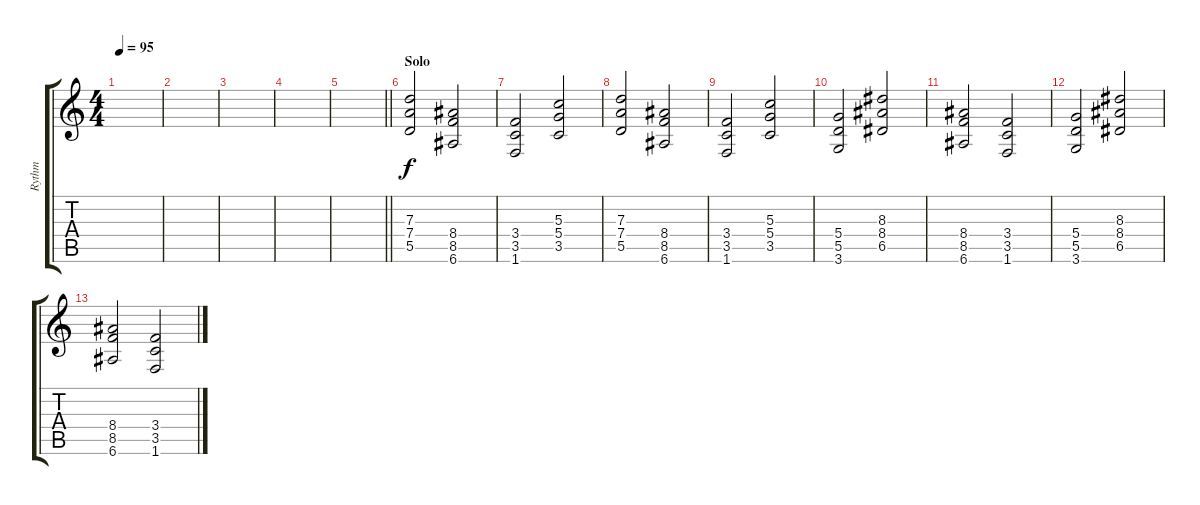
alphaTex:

\track ("Rythm" "Rythm") {instrument distortionguitar}
\staff {score tabs}
\tuning (E4 B3 G3 D3 A2 E2) {hide}
\ts (4 4)
\tempo 95
\clef g2
\ks c
|
|
|
|
\barLineRight lightlight
|
\section ("" "Solo")
(7.3 7.4 5.5).2 (8.4 8.5 6.6).2 |
(3.4 3.5 1.6).2 (5.3 5.4 3.5).2 |
(7.3 7.4 5.5).2 (8.4 8.5 6.6).2 |
(3.4 3.5 1.6).2 (5.3 5.4 3.5).2 |
(5.4 5.5 3.6).2 (8.3 8.4 6.5).2 |
(8.4 8.5 6.6).2 (3.4 3.5 1.6).2 |
(5.4 5.5 3.6).2 (8.3 8.4 6.5).2 |
(8.4 8.5 6.6).2 (3.4 3.5 1.6).2
